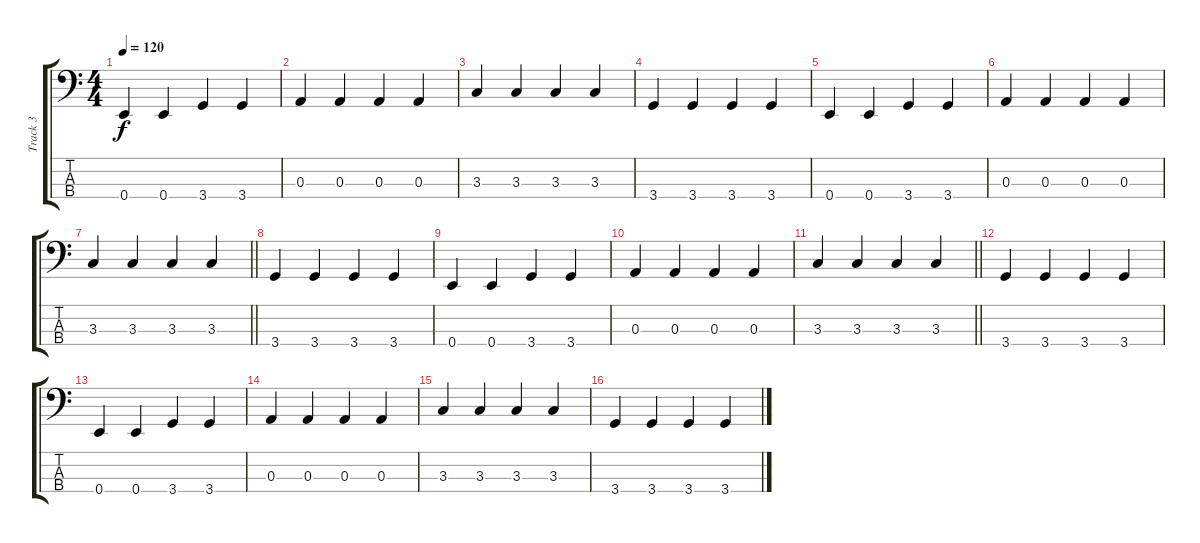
\track ("Track 3" "Track 3") {instrument electricbassfinger}
\staff {score tabs}
\tuning (G2 D2 A1 E1) {hide}
\ts (4 4)
\tempo 120
\clef f4
\ks c
0.4.4{dy f} 0.4.4 3.4.4 3.4.4 |
0.3.4 0.3.4 0.3.4 0.3.4 |
3.3.4 3.3.4 3.3.4 3.3.4 |
3.4.4 3.4.4 3.4.4 3.4.4 |
0.4.4 0.4.4 3.4.4 3.4.4 |
0.3.4 0.3.4 0.3.4 0.3.4 |
\barLineRight lightlight
3.3.4 3.3.4 3.3.4 3.3.4 |
3.4.4 3.4.4 3.4.4 3.4.4 |
0.4.4 0.4.4 3.4.4 3.4.4 |
0.3.4 0.3.4 0.3.4 0.3.4 |
\barLineRight lightlight
3.3.4 3.3.4 3.3.4 3.3.4 |
3.4.4 3.4.4 3.4.4 3.4.4 |
0.4.4 0.4.4 3.4.4 3.4.4 |
0.3.4 0.3.4 0.3.4 0.3.4 |
3.3.4 3.3.4 3.3.4 3.3.4 |
3.4.4 3.4.4 3.4.4 3.4.4
